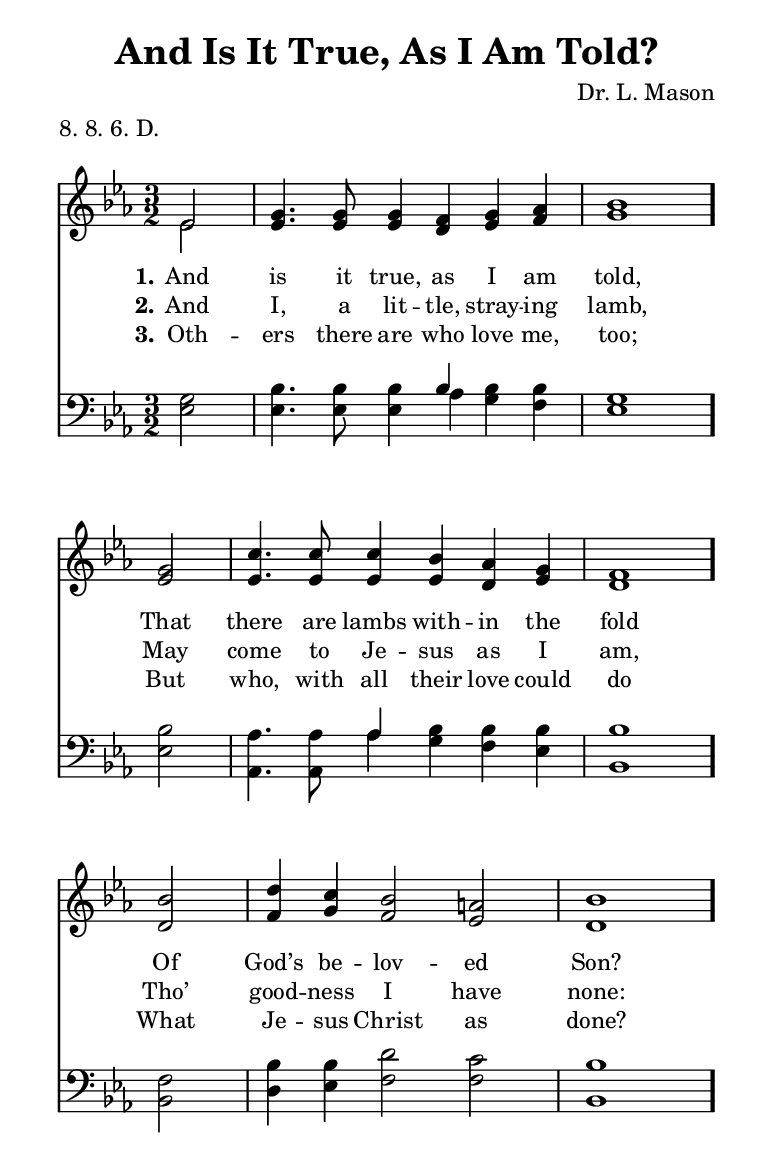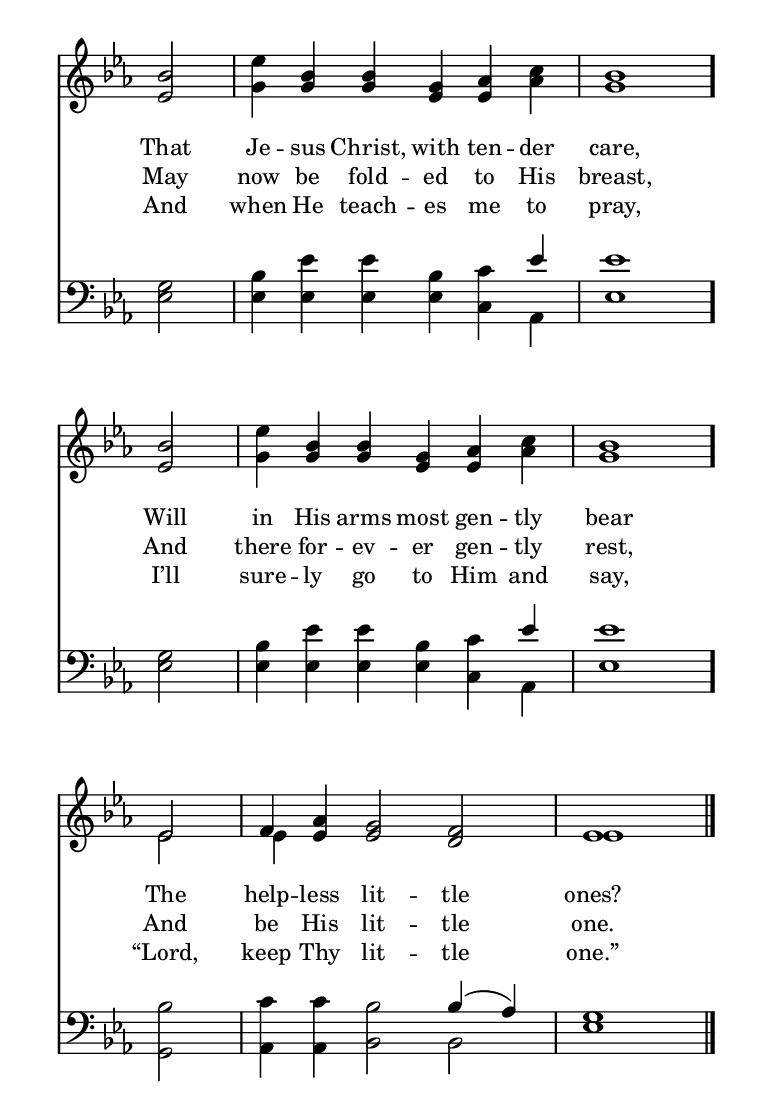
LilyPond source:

\include "common/global.ily"
\paper {
  \include "common/paper.ily"
  ragged-last-bottom = ##t
}

\header{
  %children
  hymnnumber = "321"
  title = "And Is It True, As I Am Told?"
  tunename = "Meribah" % similar to, but not identical to, EOG128
  meter = "8. 8. 6. D."
  poet = ""
  composer = "Dr. L. Mason"
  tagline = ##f
}

patternAA = { c2 | c4. c8 c4 c4 c4 c4 | c1 }

patternBA = { c2 | c4 c4 c2 c2 | c1 }
patternBB = { c2 | c4 c4 c2 c4( c4) | c1 }

patternCA = { c2 | c4 c4 c4 c4 c4 c4 | c1 }

global = {
  \include "common/overrides.ily"
  \override Staff.TimeSignature.style = #'numbered
  \time 3/2
  \override Score.MetronomeMark.transparent = ##t % hide all fermata changes too
  \tempo 4=120
  \key ees \major
  \partial 2
  \autoBeamOff
}

notesSoprano = {
\global
\relative c' {

  \changePitch \patternAA { ees | g g g f g aes | bes }
  \changePitch \patternAA { g | c c c bes aes g | f }
  \changePitch \patternBA { bes | d c bes a | bes }

  \changePitch \patternCA { bes | ees bes bes g aes c | bes }
  \changePitch \patternCA { bes | ees bes bes g aes c | bes }
  \changePitch \patternBA { ees, | f aes g f | ees }

  \bar "|."

}
}

notesAlto = {
\global
\relative e' {

  \changePitch \patternAA { ees | ees ees ees d ees f | g }
  \changePitch \patternAA { ees | ees ees ees ees d ees | d }
  \changePitch \patternBA { d | f g f ees | d }

  \changePitch \patternCA { ees | g g g ees ees aes | g }
  \changePitch \patternCA { ees | g g g ees ees aes | g }
  \changePitch \patternBA { ees | ees ees ees d | ees }

}
}

notesTenor = {
\global
\relative a {

  \changePitch \patternAA { g | bes bes bes bes bes bes | g }
  \changePitch \patternAA { bes | aes aes aes bes bes bes | bes }
  \changePitch \patternBA { f | bes bes d c | bes }

  \changePitch \patternCA { g | bes ees ees bes c ees | ees}
  \changePitch \patternCA { g, | bes ees ees bes c ees | ees}
  \changePitch \patternBB { bes | c c bes bes( aes) | g }

}
}

notesBass = {
\global
\relative f {

  \changePitch \patternAA { ees | ees ees ees aes g f | ees }
  \changePitch \patternAA { ees | aes, aes aes' g f ees | bes }
  \changePitch \patternBA { bes | d ees f f | bes, }

  \changePitch \patternCA { ees | ees ees ees ees c aes | ees' }
  \changePitch \patternCA { ees | ees ees ees ees c aes | ees' }
  \changePitch \patternBA { g, | aes aes bes bes | ees }

}
}

wordsA = \lyricmode {
\set stanza = "1."

And is it true, as I am told, \bar "."
That there are lambs with -- in the fold \bar "."
Of God’s be -- lov -- ed Son? \bar "."
That Je -- sus Christ, with ten -- der care, \bar "."
Will in His arms most gen -- tly bear \bar "."
The help -- less lit -- tle ones? \bar "."

}

wordsB = \lyricmode {
\set stanza = "2."

And I, a lit -- tle, stray -- ing lamb,
May come to Je -- sus as I am,
Tho’ good -- ness I have none:
May now be fold -- ed to His breast,
And there for -- ev -- er gen -- tly rest,
And be His lit -- tle one.

}

wordsC = \lyricmode {
\set stanza = "3."

Oth -- ers there are who love me, too;
But who, with all their love could do
What Je -- sus Christ as done?
And when He teach -- es me to pray,
I’ll sure -- ly go to Him and say,
“Lord, keep Thy lit -- tle one.”

}

\score {
  \context ChoirStaff <<
    \context Staff = upper <<
      \set Staff.autoBeaming = ##f
      \set ChoirStaff.systemStartDelimiter = #'SystemStartBar
      \set ChoirStaff.printPartCombineTexts = ##f
      \partcombine #'(2 . 9) \notesSoprano \notesAlto
      \context NullVoice = sopranos { \voiceOne << \notesSoprano >> }
      \context NullVoice = altos { \voiceTwo << \notesAlto >> }
      \context Lyrics = one   \lyricsto sopranos \wordsA
      \context Lyrics = two   \lyricsto sopranos \wordsB
      \context Lyrics = three \lyricsto sopranos \wordsC
    >>
    \context Staff = men <<
      \set Staff.autoBeaming = ##f
      \clef bass
      \set ChoirStaff.printPartCombineTexts = ##f
      \partcombine #'(2 . 9) \notesTenor \notesBass
      \context NullVoice = tenors { \voiceOne << \notesTenor >> }
      \context NullVoice = basses { \voiceTwo << \notesBass >> }
    >>
  >>
  \layout {
    \include "common/layout.ily"
  }
  \midi{
    \include "common/midi.ily"
  }
}

\version "2.19.49"  % necessary for upgrading to future LilyPond versions.

% vi:set et ts=2 sw=2 ai nocindent syntax=lilypond:
